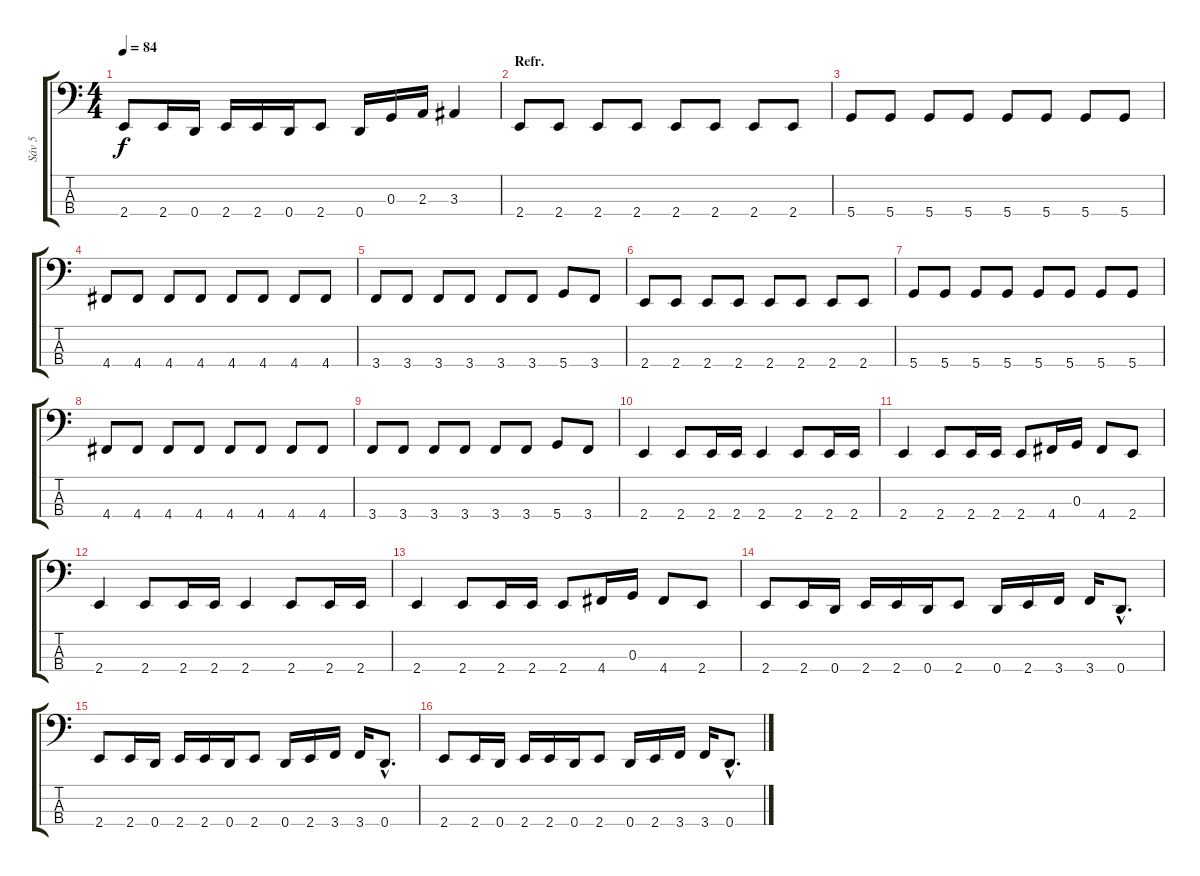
\track ("Sáv 5" "Sáv 5") {instrument electricbassfinger}
\staff {score tabs}
\tuning (F2 C2 G1 D1) {hide}
\ts (4 4)
\tempo 84
\clef f4
\ks c
2.4.8{dy f} 2.4.16 0.4.16 2.4.16 2.4.16 0.4.16 2.4.8 0.4.16 0.3.16 2.3.16 3.3.4 |
\section ("" "Refr.")
2.4.8 2.4.8 2.4.8 2.4.8 2.4.8 2.4.8 2.4.8 2.4.8 |
5.4.8 5.4.8 5.4.8 5.4.8 5.4.8 5.4.8 5.4.8 5.4.8 |
4.4.8 4.4.8 4.4.8 4.4.8 4.4.8 4.4.8 4.4.8 4.4.8 |
3.4.8 3.4.8 3.4.8 3.4.8 3.4.8 3.4.8 5.4.8 3.4.8 |
2.4.8 2.4.8 2.4.8 2.4.8 2.4.8 2.4.8 2.4.8 2.4.8 |
5.4.8 5.4.8 5.4.8 5.4.8 5.4.8 5.4.8 5.4.8 5.4.8 |
4.4.8 4.4.8 4.4.8 4.4.8 4.4.8 4.4.8 4.4.8 4.4.8 |
3.4.8 3.4.8 3.4.8 3.4.8 3.4.8 3.4.8 5.4.8 3.4.8 |
2.4.4 2.4.8 2.4.16 2.4.16 2.4.4 2.4.8 2.4.16 2.4.16 |
2.4.4 2.4.8 2.4.16 2.4.16 2.4.8 4.4.16 0.3.16 4.4.8 2.4.8 |
2.4.4 2.4.8 2.4.16 2.4.16 2.4.4 2.4.8 2.4.16 2.4.16 |
2.4.4 2.4.8 2.4.16 2.4.16 2.4.8 4.4.16 0.3.16 4.4.8 2.4.8 |
2.4.8 2.4.16 0.4.16 2.4.16 2.4.16 0.4.16 2.4.8 0.4.16 2.4.16 3.4.16 3.4.16 0.4{hac}.8{d} |
2.4.8 2.4.16 0.4.16 2.4.16 2.4.16 0.4.16 2.4.8 0.4.16 2.4.16 3.4.16 3.4.16 0.4{hac}.8{d} |
2.4.8 2.4.16 0.4.16 2.4.16 2.4.16 0.4.16 2.4.8 0.4.16 2.4.16 3.4.16 3.4.16 0.4{hac}.8{d}
